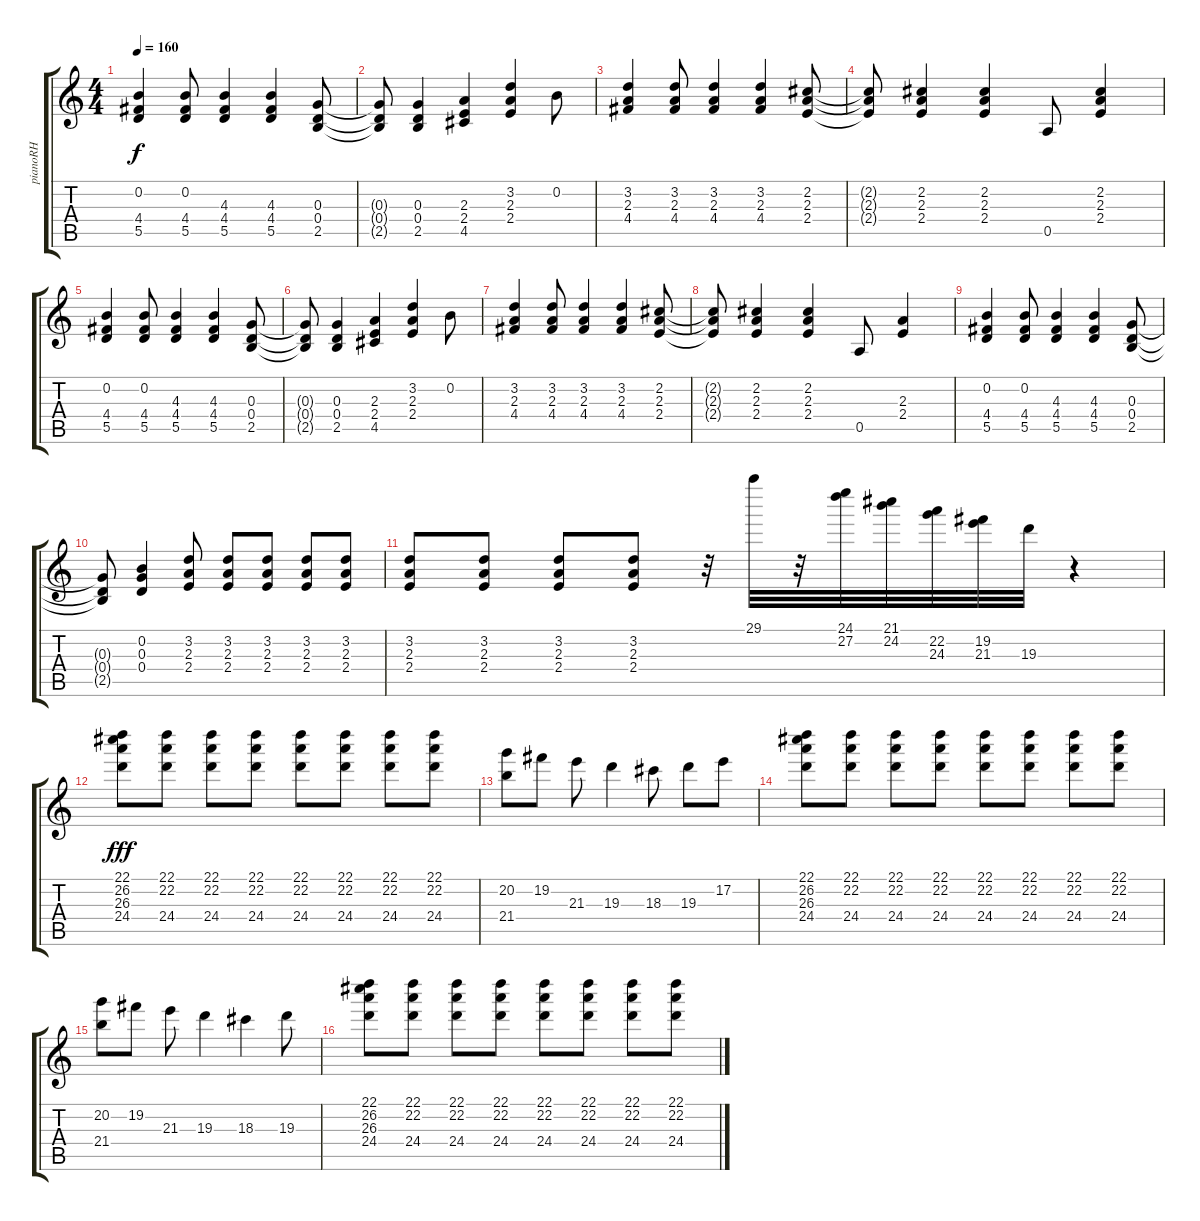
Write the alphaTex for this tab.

\track ("pianoRH" "pianoRH") {instrument electricguitarjazz}
\staff {score tabs}
\tuning (E4 B3 G3 D3 A2 E2) {hide}
\ts (4 4)
\tempo 160
\clef g2
\ks c
(0.2 4.4 5.5).4{dy f} (0.2 4.4 5.5).8 (4.3 4.4 5.5).4 (4.3 4.4 5.5).4 (0.3 0.4 2.5).8 |
(0.3{t} 0.4{t} 2.5{t}).8 (0.3 0.4 2.5).4 (2.3 2.4 4.5).4 (3.2 2.3 2.4).4 0.2.8 |
(3.2 2.3 4.4).4 (3.2 2.3 4.4).8 (3.2 2.3 4.4).4 (3.2 2.3 4.4).4 (2.2 2.3 2.4).8 |
(2.2{t} 2.3{t} 2.4{t}).8 (2.2 2.3 2.4).4 (2.2 2.3 2.4).4 0.5.8 (2.2 2.3 2.4).4 |
(0.2 4.4 5.5).4 (0.2 4.4 5.5).8 (4.3 4.4 5.5).4 (4.3 4.4 5.5).4 (0.3 0.4 2.5).8 |
(0.3{t} 0.4{t} 2.5{t}).8 (0.3 0.4 2.5).4 (2.3 2.4 4.5).4 (3.2 2.3 2.4).4 0.2.8 |
(3.2 2.3 4.4).4 (3.2 2.3 4.4).8 (3.2 2.3 4.4).4 (3.2 2.3 4.4).4 (2.2 2.3 2.4).8 |
(2.2{t} 2.3{t} 2.4{t}).8 (2.2 2.3 2.4).4 (2.2 2.3 2.4).4 0.5.8 (2.3 2.4).4 |
(0.2 4.4 5.5).4 (0.2 4.4 5.5).8 (4.3 4.4 5.5).4 (4.3 4.4 5.5).4 (0.3 0.4 2.5).8 |
(0.3{t} 0.4{t} 2.5{t}).8 (0.2 0.3 0.4).4 (3.2 2.3 2.4).8 (3.2 2.3 2.4).8 (3.2 2.3 2.4).8 (3.2 2.3 2.4).8 (3.2 2.3 2.4).8 |
(3.2 2.3 2.4).8 (3.2 2.3 2.4).8 (3.2 2.3 2.4).8 (3.2 2.3 2.4).8 r.32 29.1.32 r.32 (24.1 27.2).32 (21.1 24.2).32 (22.2 24.3).32 (19.2 21.3).32 19.3.32 r.4 |
(22.1 26.2 26.3 24.4).8{dy fff instrument electricgrandpiano} (22.1 22.2 24.4).8 (22.1 22.2 24.4).8 (22.1 22.2 24.4).8 (22.1 22.2 24.4).8 (22.1 22.2 24.4).8 (22.1 22.2 24.4).8 (22.1 22.2 24.4).8 |
(20.2 21.4).8 19.2.8 21.3.8 19.3.4 18.3.8 19.3.8 17.2.8 |
(22.1 26.2 26.3 24.4).8 (22.1 22.2 24.4).8 (22.1 22.2 24.4).8 (22.1 22.2 24.4).8 (22.1 22.2 24.4).8 (22.1 22.2 24.4).8 (22.1 22.2 24.4).8 (22.1 22.2 24.4).8 |
(20.2 21.4).8 19.2.8 21.3.8 19.3.4 18.3.4 19.3.8 |
(22.1 26.2 26.3 24.4).8 (22.1 22.2 24.4).8 (22.1 22.2 24.4).8 (22.1 22.2 24.4).8 (22.1 22.2 24.4).8 (22.1 22.2 24.4).8 (22.1 22.2 24.4).8 (22.1 22.2 24.4).8
